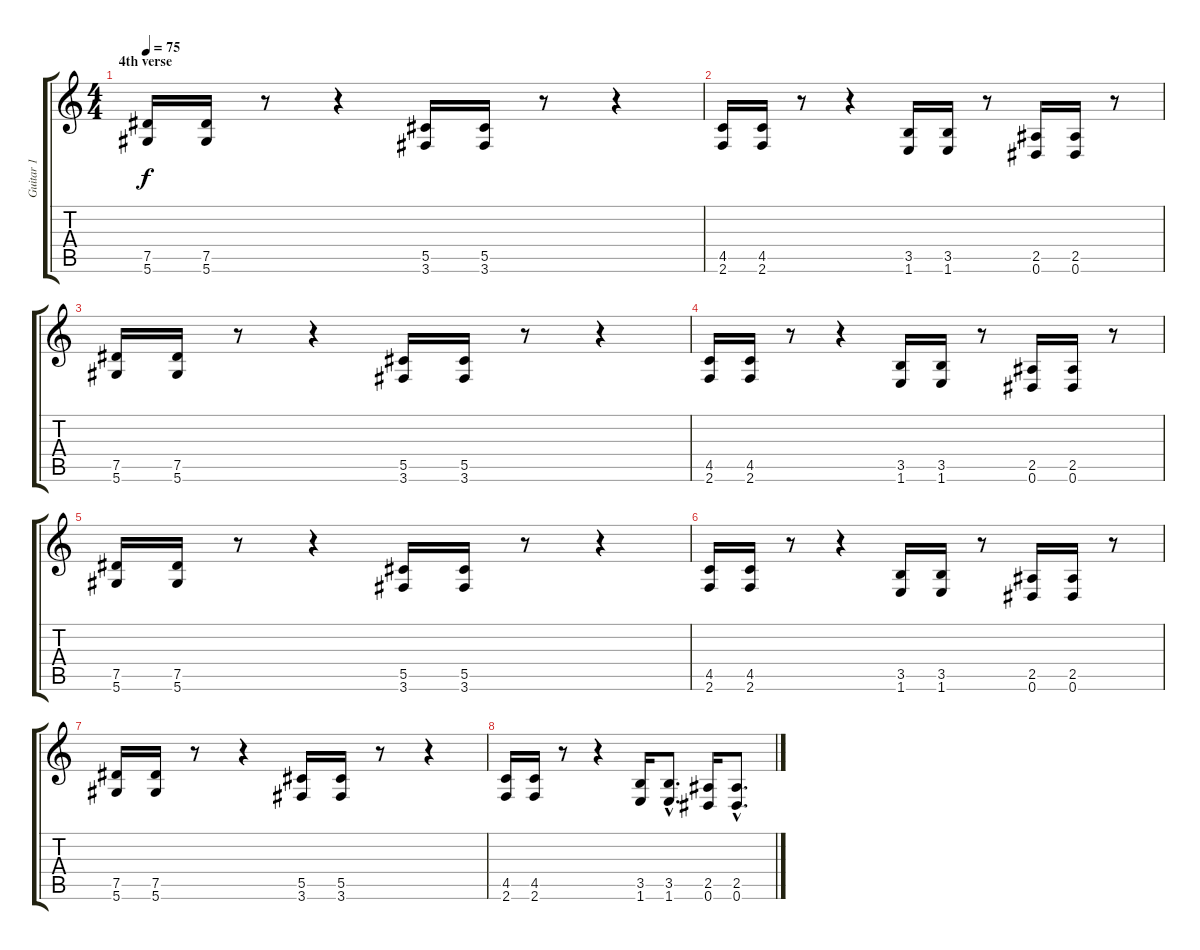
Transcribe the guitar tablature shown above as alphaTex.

\track ("Guitar 1" "Guitar 1") {instrument distortionguitar}
\staff {score tabs}
\tuning (Eb4 Bb3 Gb3 Db3 Ab2 Eb2) {hide}
\ts (4 4)
\section ("" "4th verse")
\tempo 75
\clef g2
\ks c
(7.5 5.6).16{dy f} (7.5 5.6).16 r.8 r.4 (5.5 3.6).16 (5.5 3.6).16 r.8 r.4 |
(4.5 2.6).16 (4.5 2.6).16 r.8 r.4 (3.5 1.6).16 (3.5 1.6).16 r.8 (2.5 0.6).16 (2.5 0.6).16 r.8 |
(7.5 5.6).16 (7.5 5.6).16 r.8 r.4 (5.5 3.6).16 (5.5 3.6).16 r.8 r.4 |
(4.5 2.6).16 (4.5 2.6).16 r.8 r.4 (3.5 1.6).16 (3.5 1.6).16 r.8 (2.5 0.6).16 (2.5 0.6).16 r.8 |
(7.5 5.6).16 (7.5 5.6).16 r.8 r.4 (5.5 3.6).16 (5.5 3.6).16 r.8 r.4 |
(4.5 2.6).16 (4.5 2.6).16 r.8 r.4 (3.5 1.6).16 (3.5 1.6).16 r.8 (2.5 0.6).16 (2.5 0.6).16 r.8 |
(7.5 5.6).16 (7.5 5.6).16 r.8 r.4 (5.5 3.6).16 (5.5 3.6).16 r.8 r.4 |
(4.5 2.6).16 (4.5 2.6).16 r.8 r.4 (3.5 1.6).16 (3.5{hac} 1.6{hac}).8{d} (2.5 0.6).16 (2.5{hac} 0.6{hac}).8{d}
